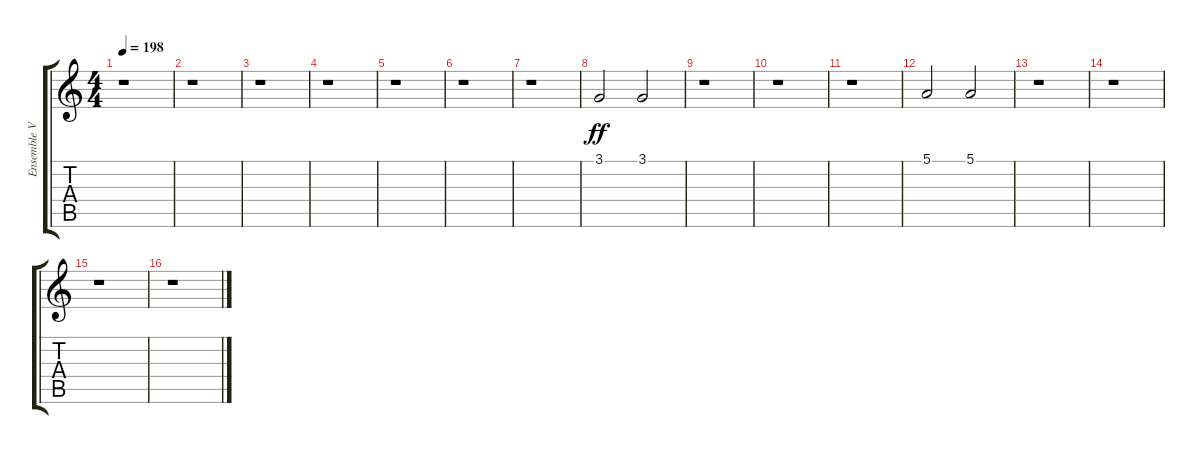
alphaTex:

\track ("Ensemble Vocal" "Ensemble V") {instrument stringensemble1}
\staff {score tabs}
\tuning (E4 B3 G3 D3 A2 E2) {hide}
\ts (4 4)
\tempo 198
\clef g2
\ks c
r.1{dy ff} |
r.1 |
r.1 |
r.1 |
r.1 |
r.1 |
r.1 |
3.1.2 3.1.2 |
r.1 |
r.1 |
r.1 |
5.1.2 5.1.2 |
r.1 |
r.1 |
r.1 |
r.1
